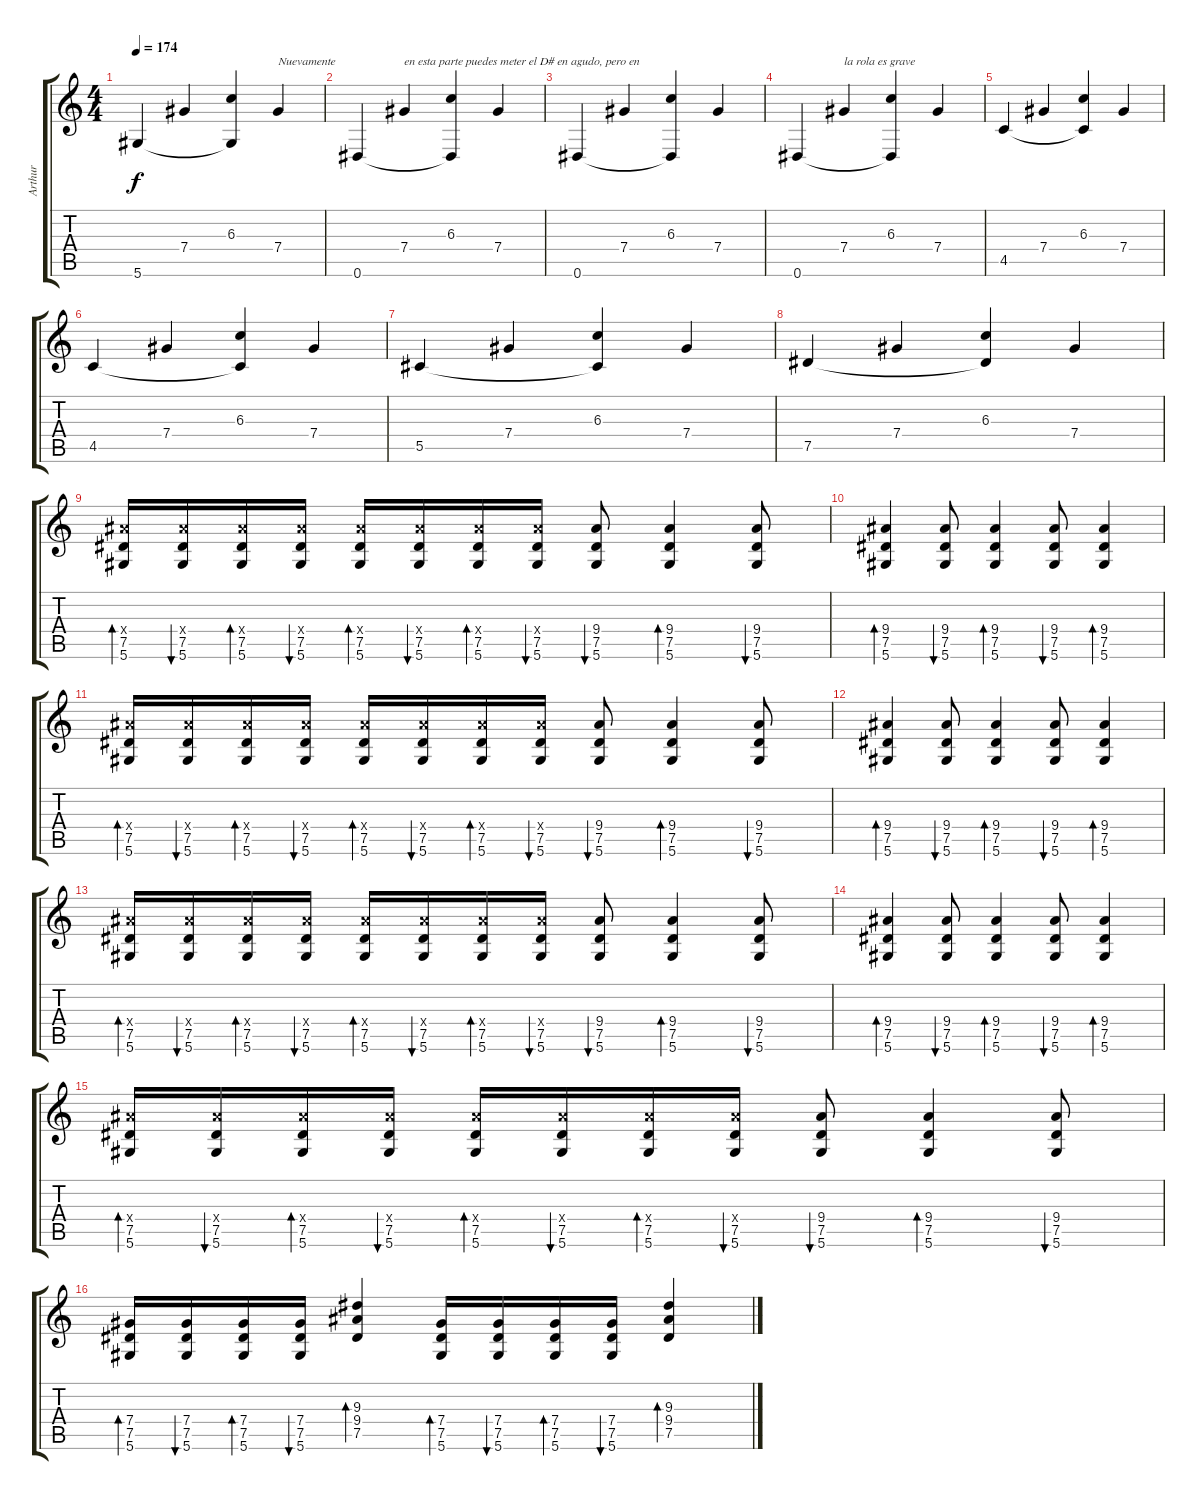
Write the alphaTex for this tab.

\track ("Arthur" "Arthur") {instrument distortionguitar}
\staff {score tabs}
\tuning (Eb4 Bb3 Gb3 Db3 Ab2 Eb2) {hide}
\ts (4 4)
\tempo 174
\clef g2
\ks c
5.6.4{dy f volume 10 instrument electricguitarclean} 7.4.4 (6.3 5.6{t}).4 7.4.4{txt "Nuevamente"} |
0.6.4 7.4.4{txt "en esta parte puedes meter el D# en agudo, pero en"} (6.3 0.6{t}).4 7.4.4 |
0.6.4 7.4.4 (6.3 0.6{t}).4 7.4.4 |
0.6.4 7.4.4{txt "la rola es grave"} (6.3 0.6{t}).4 7.4.4 |
4.5.4 7.4.4 (6.3 4.5{t}).4 7.4.4 |
4.5.4 7.4.4 (6.3 4.5{t}).4 7.4.4 |
5.5.4 7.4.4 (6.3 5.5{t}).4 7.4.4 |
7.5.4 7.4.4 (6.3 7.5{t}).4 7.4.4 |
(9.4{x} 7.5 5.6).16{bd 60 instrument distortionguitar} (9.4{x} 7.5 5.6).16{bu 60} (9.4{x} 7.5 5.6).16{bd 60} (9.4{x} 7.5 5.6).16{bu 60} (9.4{x} 7.5 5.6).16{bd 60} (9.4{x} 7.5 5.6).16{bu 60} (9.4{x} 7.5 5.6).16{bd 60} (9.4{x} 7.5 5.6).16{bu 60} (9.4 7.5 5.6).8{bu 60} (9.4 7.5 5.6).4{bd 60} (9.4 7.5 5.6).8{bu 60} |
(9.4 7.5 5.6).4{bd 60} (9.4 7.5 5.6).8{bu 60} (9.4 7.5 5.6).4{bd 60} (9.4 7.5 5.6).8{bu 60} (9.4 7.5 5.6).4{bd 60} |
(9.4{x} 7.5 5.6).16{bd 60} (9.4{x} 7.5 5.6).16{bu 60} (9.4{x} 7.5 5.6).16{bd 60} (9.4{x} 7.5 5.6).16{bu 60} (9.4{x} 7.5 5.6).16{bd 60} (9.4{x} 7.5 5.6).16{bu 60} (9.4{x} 7.5 5.6).16{bd 60} (9.4{x} 7.5 5.6).16{bu 60} (9.4 7.5 5.6).8{bu 60} (9.4 7.5 5.6).4{bd 60} (9.4 7.5 5.6).8{bu 60} |
(9.4 7.5 5.6).4{bd 60} (9.4 7.5 5.6).8{bu 60} (9.4 7.5 5.6).4{bd 60} (9.4 7.5 5.6).8{bu 60} (9.4 7.5 5.6).4{bd 60} |
(9.4{x} 7.5 5.6).16{bd 60} (9.4{x} 7.5 5.6).16{bu 60} (9.4{x} 7.5 5.6).16{bd 60} (9.4{x} 7.5 5.6).16{bu 60} (9.4{x} 7.5 5.6).16{bd 60} (9.4{x} 7.5 5.6).16{bu 60} (9.4{x} 7.5 5.6).16{bd 60} (9.4{x} 7.5 5.6).16{bu 60} (9.4 7.5 5.6).8{bu 60} (9.4 7.5 5.6).4{bd 60} (9.4 7.5 5.6).8{bu 60} |
(9.4 7.5 5.6).4{bd 60} (9.4 7.5 5.6).8{bu 60} (9.4 7.5 5.6).4{bd 60} (9.4 7.5 5.6).8{bu 60} (9.4 7.5 5.6).4{bd 60} |
(9.4{x} 7.5 5.6).16{bd 60} (9.4{x} 7.5 5.6).16{bu 60} (9.4{x} 7.5 5.6).16{bd 60} (9.4{x} 7.5 5.6).16{bu 60} (9.4{x} 7.5 5.6).16{bd 60} (9.4{x} 7.5 5.6).16{bu 60} (9.4{x} 7.5 5.6).16{bd 60} (9.4{x} 7.5 5.6).16{bu 60} (9.4 7.5 5.6).8{bu 60} (9.4 7.5 5.6).4{bd 60} (9.4 7.5 5.6).8{bu 60} |
(7.4 7.5 5.6).16{bd 60} (7.4 7.5 5.6).16{bu 60} (7.4 7.5 5.6).16{bd 60} (7.4 7.5 5.6).16{bu 60} (9.3 9.4 7.5).4{bd 60} (7.4 7.5 5.6).16{bd 60} (7.4 7.5 5.6).16{bu 60} (7.4 7.5 5.6).16{bd 60} (7.4 7.5 5.6).16{bu 60} (9.3 9.4 7.5).4{bd 60}
